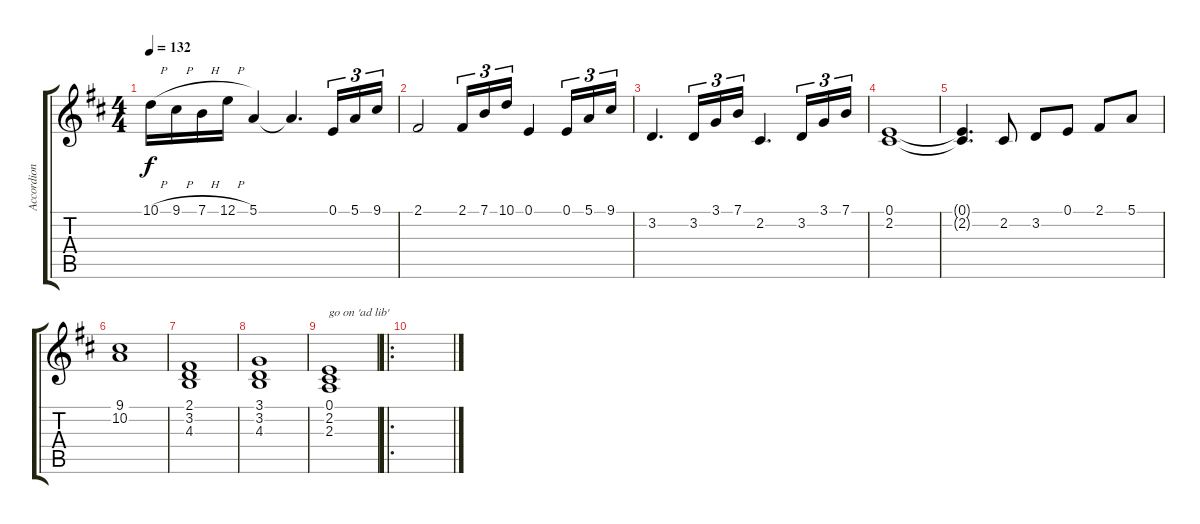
\track ("Accordion" "Accordion") {instrument accordion}
\staff {score tabs}
\tuning (E4 B3 G3 D3 A2 E2) {hide}
\ts (4 4)
\tempo 132
\clef g2
\ks d
10.1{h}.16{dy f} 9.1{h}.16 7.1{h}.16 12.1{h}.16 5.1.4 5.1{t}.4{d} 0.1.16{tu (3 2)} 5.1.16{tu (3 2)} 9.1.16{tu (3 2)} |
2.1.2 2.1.16{tu (3 2)} 7.1.16{tu (3 2)} 10.1.16{tu (3 2)} 0.1.4 0.1.16{tu (3 2)} 5.1.16{tu (3 2)} 9.1.16{tu (3 2)} |
3.2.4{d} 3.2.16{tu (3 2)} 3.1.16{tu (3 2)} 7.1.16{tu (3 2)} 2.2.4{d} 3.2.16{tu (3 2)} 3.1.16{tu (3 2)} 7.1.16{tu (3 2)} |
(0.1 2.2).1 |
(0.1{t} 2.2{t}).4{d} 2.2.8 3.2.8 0.1.8 2.1.8 5.1.8 |
(9.1 10.2).1 |
(2.1 3.2 4.3).1 |
(3.1 3.2 4.3).1 |
(0.1 2.2 2.3).1{txt "go on 'ad lib'"} |
\ro
